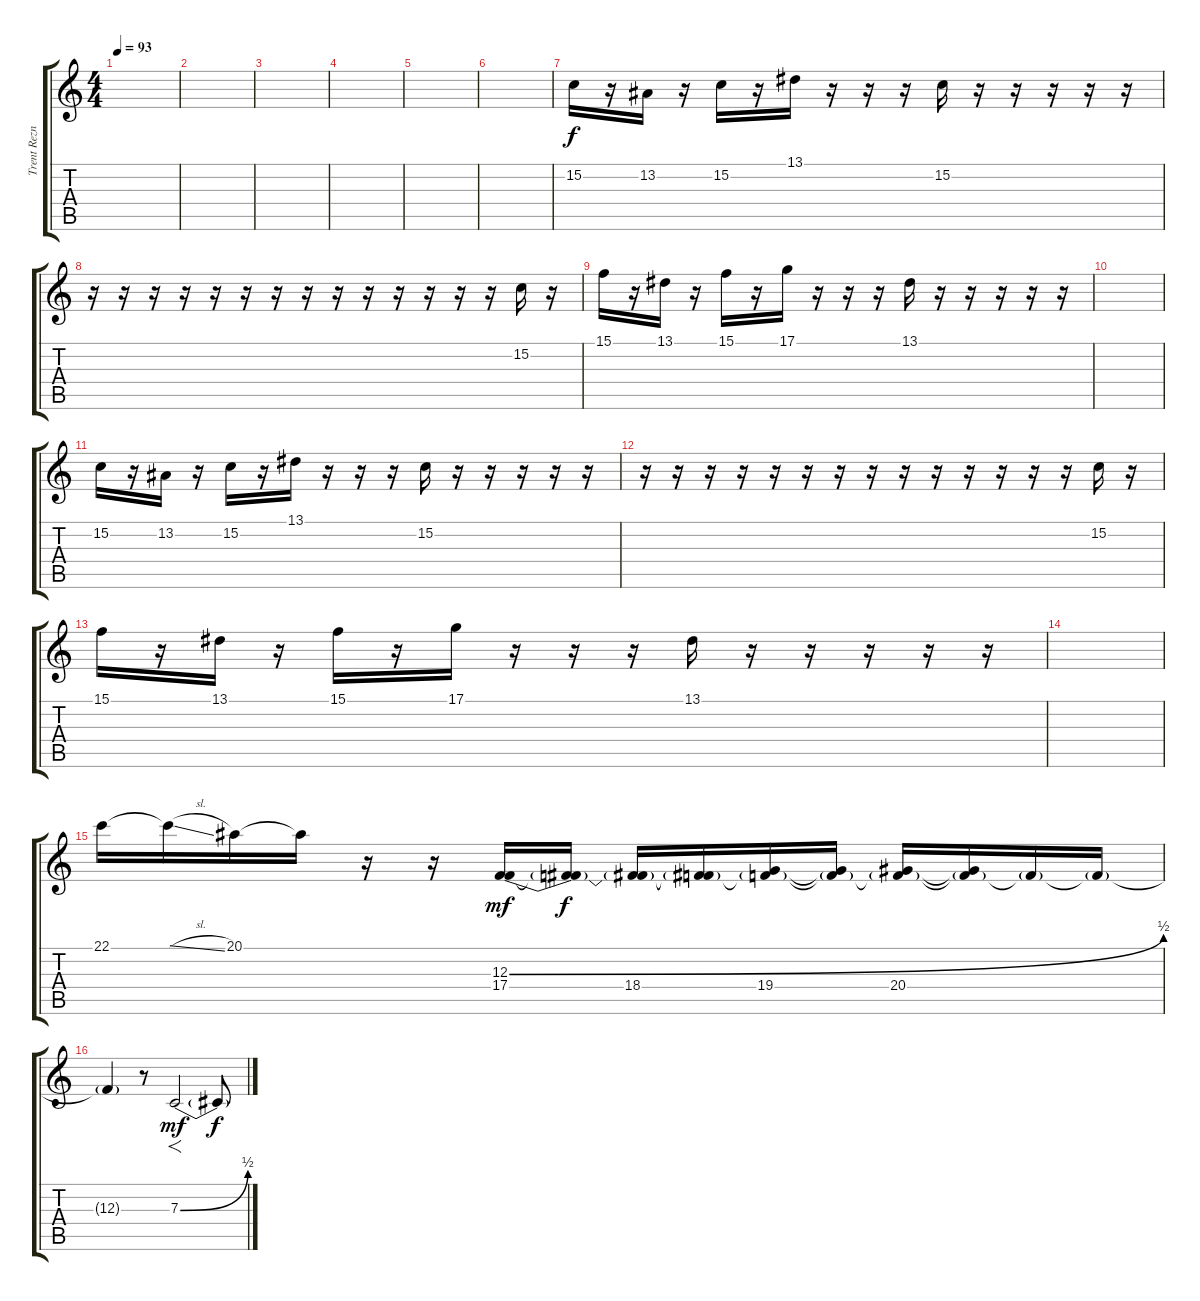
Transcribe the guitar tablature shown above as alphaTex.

\track ("Trent Reznor" "Trent Rezn") {instrument recorder}
\staff {score tabs}
\tuning (D4 A3 F3 C3 G2 C2) {hide}
\ts (4 4)
\tempo 93
\clef g2
\ks c
|
|
|
|
|
|
15.2.16{dy f} r.16 13.2.16 r.16 15.2.16 r.16 13.1.16 r.16 r.16 r.16 15.2.16 r.16 r.16 r.16 r.16 r.16 |
r.16 r.16 r.16 r.16 r.16 r.16 r.16 r.16 r.16 r.16 r.16 r.16 r.16 r.16 15.2.16 r.16 |
15.1.16 r.16 13.1.16 r.16 15.1.16 r.16 17.1.16 r.16 r.16 r.16 13.1.16 r.16 r.16 r.16 r.16 r.16 |
|
15.2.16 r.16 13.2.16 r.16 15.2.16 r.16 13.1.16 r.16 r.16 r.16 15.2.16 r.16 r.16 r.16 r.16 r.16 |
r.16 r.16 r.16 r.16 r.16 r.16 r.16 r.16 r.16 r.16 r.16 r.16 r.16 r.16 15.2.16 r.16 |
15.1.16 r.16 13.1.16 r.16 15.1.16 r.16 17.1.16 r.16 r.16 r.16 13.1.16 r.16 r.16 r.16 r.16 r.16 |
|
22.1.16{instrument lead2sawtooth} 22.1{sl t}.16 20.1.16 20.1{t}.16 r.16 r.16 (12.3{be (bend 0 0 60 2)} 17.4).16{dy mf} (12.3{t} 17.4{t}).16{dy f} (12.3{t} 18.4).16 (12.3{t} 18.4{t}).16 (12.3{t} 19.4).16 (12.3{t} 19.4{t}).16 (12.3{t} 20.4).16 (12.3{t} 20.4{t}).16 12.3{t}.16 12.3{t}.16 |
12.3{t}.4 r.8 7.3{be (bend 0 0 60 2)}.2{f dy mf} 7.3{t}.8{dy f}
